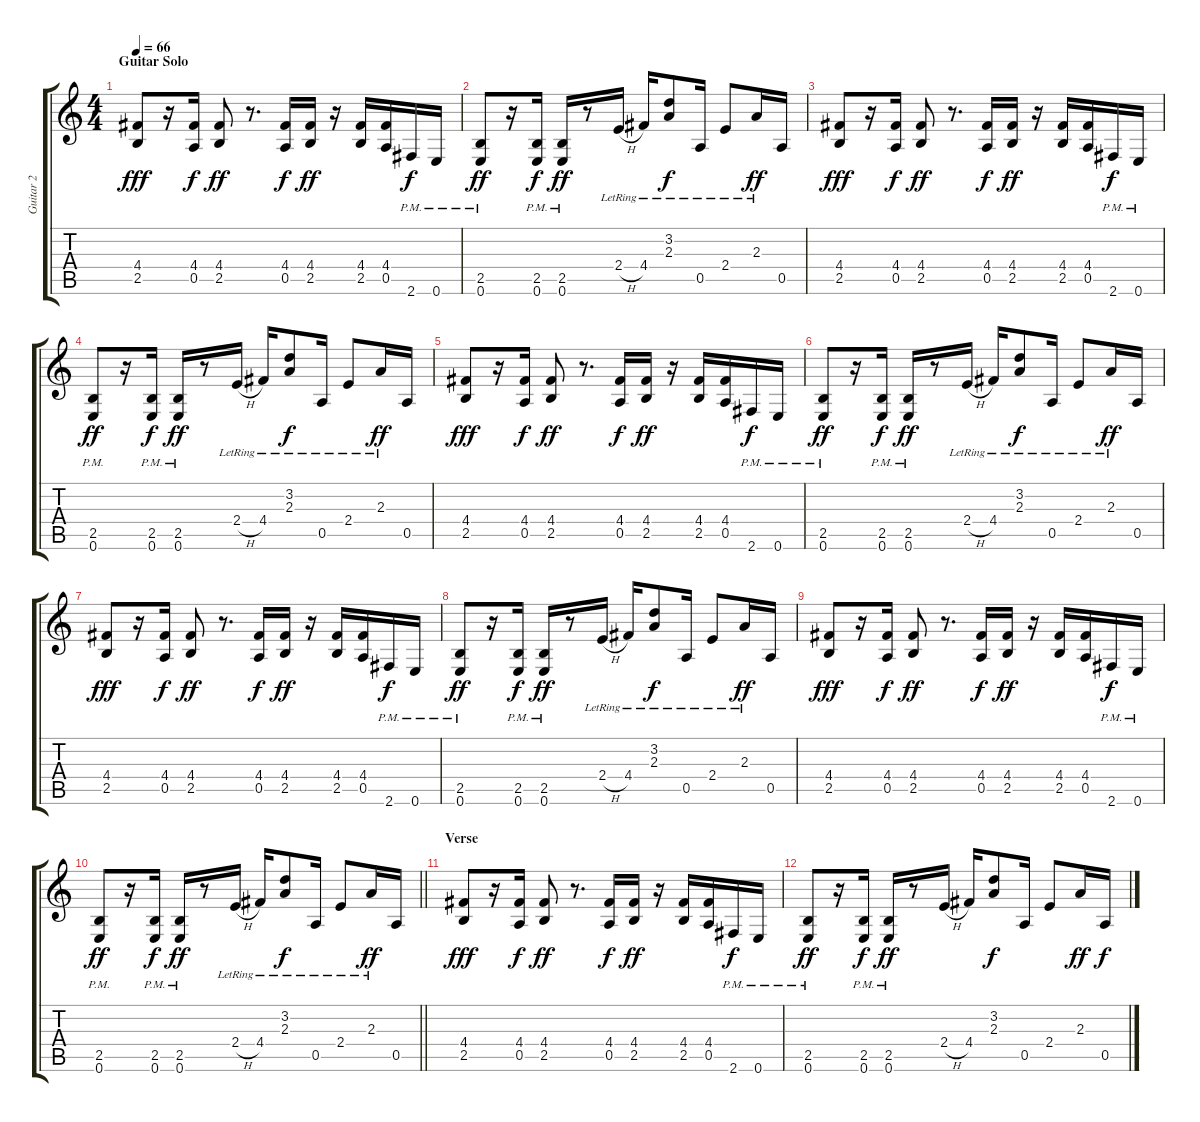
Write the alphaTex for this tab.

\track ("Guitar 2" "Guitar 2") {instrument electricguitarclean}
\staff {score tabs}
\tuning (E4 B3 G3 D3 A2 E2) {hide}
\ts (4 4)
\section ("" "Guitar Solo")
\tempo 66
\clef g2
\ks c
(4.4 2.5).8{dy fff} r.16 (4.4 0.5).16{dy f} (4.4 2.5).8{dy ff} r.8{d} (4.4 0.5).16{dy f} (4.4 2.5).16{dy ff} r.16 (4.4 2.5).16 (4.4 0.5).16 2.6{pm}.16{dy f} 0.6{pm}.16 |
(2.5{pm} 0.6{pm}).8{dy ff} r.16 (2.5{pm} 0.6{pm}).16{dy f} (2.5{pm} 0.6{pm}).16{dy ff} r.8 2.4{h lr}.16 4.4{lr}.16 (3.2 2.3{lr}).8{dy f} 0.5{lr}.16 2.4{lr}.8 2.3{lr}.16{dy ff} 0.5.16 |
(4.4 2.5).8{dy fff} r.16 (4.4 0.5).16{dy f} (4.4 2.5).8{dy ff} r.8{d} (4.4 0.5).16{dy f} (4.4 2.5).16{dy ff} r.16 (4.4 2.5).16 (4.4 0.5).16 2.6{pm}.16{dy f} 0.6{pm}.16 |
(2.5{pm} 0.6{pm}).8{dy ff} r.16 (2.5{pm} 0.6{pm}).16{dy f} (2.5{pm} 0.6{pm}).16{dy ff} r.8 2.4{h lr}.16 4.4{lr}.16 (3.2 2.3{lr}).8{dy f} 0.5{lr}.16 2.4{lr}.8 2.3{lr}.16{dy ff} 0.5.16 |
(4.4 2.5).8{dy fff} r.16 (4.4 0.5).16{dy f} (4.4 2.5).8{dy ff} r.8{d} (4.4 0.5).16{dy f} (4.4 2.5).16{dy ff} r.16 (4.4 2.5).16 (4.4 0.5).16 2.6{pm}.16{dy f} 0.6{pm}.16 |
(2.5{pm} 0.6{pm}).8{dy ff} r.16 (2.5{pm} 0.6{pm}).16{dy f} (2.5{pm} 0.6{pm}).16{dy ff} r.8 2.4{h lr}.16 4.4{lr}.16 (3.2 2.3{lr}).8{dy f} 0.5{lr}.16 2.4{lr}.8 2.3{lr}.16{dy ff} 0.5.16 |
(4.4 2.5).8{dy fff} r.16 (4.4 0.5).16{dy f} (4.4 2.5).8{dy ff} r.8{d} (4.4 0.5).16{dy f} (4.4 2.5).16{dy ff} r.16 (4.4 2.5).16 (4.4 0.5).16 2.6{pm}.16{dy f} 0.6{pm}.16 |
(2.5{pm} 0.6{pm}).8{dy ff} r.16 (2.5{pm} 0.6{pm}).16{dy f} (2.5{pm} 0.6{pm}).16{dy ff} r.8 2.4{h lr}.16 4.4{lr}.16 (3.2 2.3{lr}).8{dy f} 0.5{lr}.16 2.4{lr}.8 2.3{lr}.16{dy ff} 0.5.16 |
(4.4 2.5).8{dy fff} r.16 (4.4 0.5).16{dy f} (4.4 2.5).8{dy ff} r.8{d} (4.4 0.5).16{dy f} (4.4 2.5).16{dy ff} r.16 (4.4 2.5).16 (4.4 0.5).16 2.6{pm}.16{dy f} 0.6{pm}.16 |
\barLineRight lightlight
(2.5{pm} 0.6{pm}).8{dy ff} r.16 (2.5{pm} 0.6{pm}).16{dy f} (2.5{pm} 0.6{pm}).16{dy ff} r.8 2.4{h lr}.16 4.4{lr}.16 (3.2 2.3{lr}).8{dy f} 0.5{lr}.16 2.4{lr}.8 2.3{lr}.16{dy ff} 0.5.16 |
\section ("" "Verse")
(4.4 2.5).8{dy fff} r.16 (4.4 0.5).16{dy f} (4.4 2.5).8{dy ff} r.8{d} (4.4 0.5).16{dy f} (4.4 2.5).16{dy ff} r.16 (4.4 2.5).16 (4.4 0.5).16 2.6{pm}.16{dy f} 0.6{pm}.16 |
(2.5{pm} 0.6{pm}).8{dy ff} r.16 (2.5{pm} 0.6{pm}).16{dy f} (2.5{pm} 0.6{pm}).16{dy ff} r.8 2.4{h}.16 4.4.16 (3.2 2.3).8{dy f} 0.5.16 2.4.8 2.3.16{dy ff} 0.5.16{dy f}
